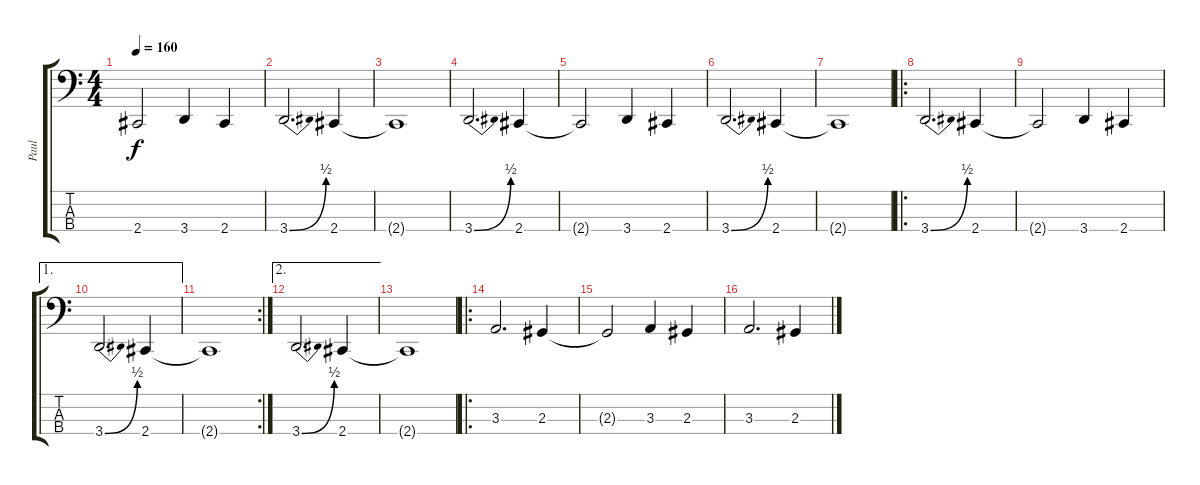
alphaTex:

\track ("Paul" "Paul") {instrument electricbasspick}
\staff {score tabs}
\tuning (E2 B1 Gb1 B0) {hide}
\ts (4 4)
\tempo 160
\clef f4
\ks c
2.4{t}.2{dy f} 3.4.4 2.4.4 |
3.4{be (bend 0 0 60 2)}.2{d} 2.4.4 |
2.4{t}.1 |
3.4{be (bend 0 0 60 2)}.2{d} 2.4.4 |
2.4{t}.2 3.4.4 2.4.4 |
3.4{be (bend 0 0 60 2)}.2{d} 2.4.4 |
2.4{t}.1 |
\ro
3.4{be (bend 0 0 60 2)}.2{d} 2.4.4 |
2.4{t}.2 3.4.4 2.4.4 |
\ae 1
3.4{be (bend 0 0 60 2)}.2{d} 2.4.4 |
\rc 2
2.4{t}.1 |
\ae 2
3.4{be (bend 0 0 60 2)}.2{d} 2.4.4 |
2.4{t}.1 |
\ro
3.3.2{d} 2.3.4 |
2.3{t}.2 3.3.4 2.3.4 |
3.3.2{d} 2.3.4
